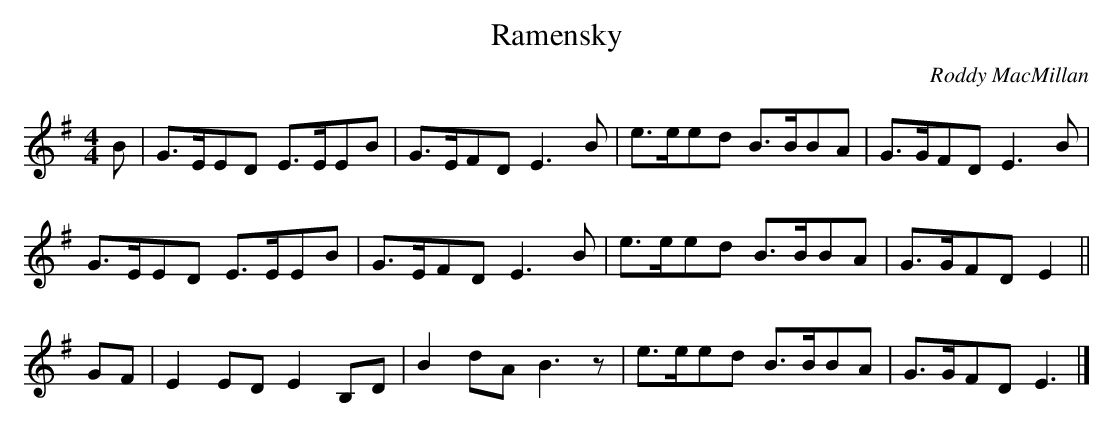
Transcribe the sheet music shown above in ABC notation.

X:1
T:Ramensky
C:Roddy MacMillan
L:1/8
M:4/4
K:Em
B|G>EED E>EEB|G>EFD E3 B|e>eed B>BBA|G>GFD E3 B|
G>EED E>EEB|G>EFD E3 B|e>eed B>BBA|G>GFD E2||
GF|E2 ED E2 B,D|B2 dA B3 z|e>eed B>BBA|G>GFD E3|]
